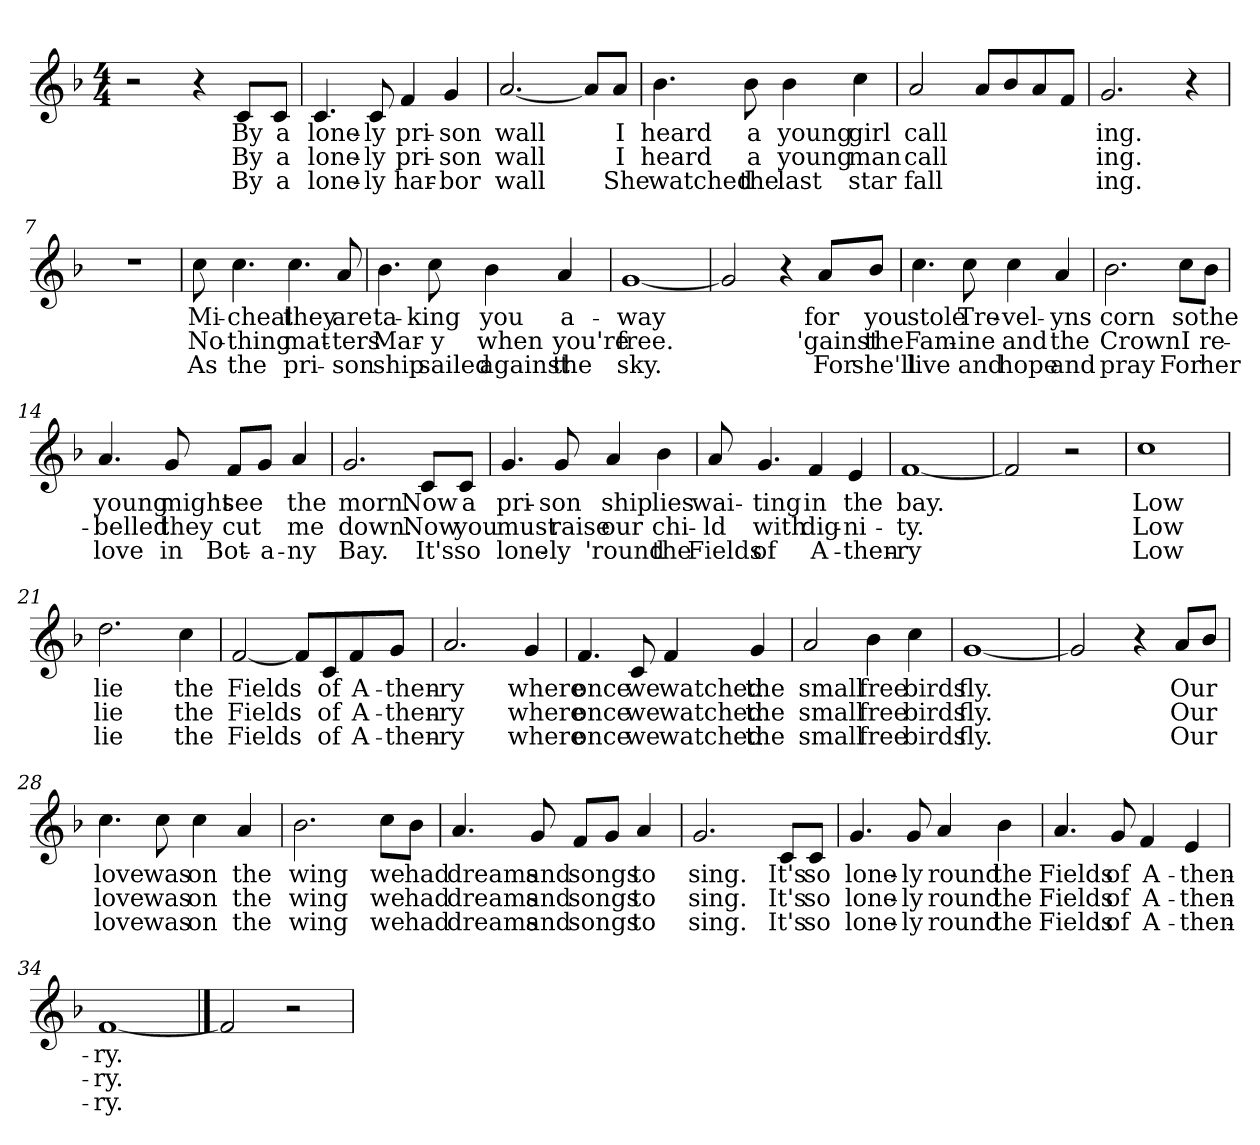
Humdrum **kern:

**kern	**text	**text	**text
*part1	*part1	*part1	*part1
*staff1	*staff1	*staff1	*staff1
*clefG2	*	*	*
*k[b-]	*	*	*
*F:	*	*	*
*M4/4	*	*	*
=1	=1	=1	=1
2r	.	.	.
4r	.	.	.
8c/L	By	By	By
8c/J	a	a	a
=2	=2	=2	=2
4.c/	lone-	lone-	lone-
8c/	-ly	-ly	-ly
4f/	pri-	pri-	har-
4g/	-son	-son	-bor
=3	=3	=3	=3
[2.a/	wall	wall	wall
8a/L]	.	.	.
8a/J	I	I	She
=4	=4	=4	=4
4.b-\	heard	heard	watched
8b-\	a	a	the
4b-\	young	young	last
4cc\	girl	man	star
!!LO:LB:g=z
=5	=5	=5	=5
2a/	call	call	fall
8a/L	.	.	.
8b-/	.	.	.
8a/	.	.	.
8f/J	.	.	.
=6	=6	=6	=6
2.g/	ing.	ing.	ing.
4r	.	.	.
=7	=7	=7	=7
1r	.	.	.
=8	=8	=8	=8
8cc\	Mi-	No-	As
4.cc\	-cheal	-thing	the
4.cc\	they	mat-	pri-
8a/	are	-ters	-son
=9	=9	=9	=9
4.b-\	ta-	Mar-	ship
8cc\	-king	-y	sailed
4b-\	you	when	against
4a/	a-	you're	the
=10	=10	=10	=10
[1g	-way	free.	sky.
!!LO:LB:g=z
=11	=11	=11	=11
2g/]	.	.	.
4r	.	.	.
8a/L	for	'gainst	For
8b-/J	you	the	she'll
=12	=12	=12	=12
4.cc\	stole	Fam-	live
8cc\	Tre-	-ine	and
4cc\	-vel-	and	hope
4a/	-yns	the	and
=13	=13	=13	=13
2.b-\	corn	Crown	pray
8cc\L	so	I	For
8b-\J	the	re-	her
=14	=14	=14	=14
4.a/	young	-belled	love
8g/	might	they	in
8f/L	see	cut	Bot-
8g/J	.	.	-a-
4a/	the	me	-ny
!!LO:LB:g=z
=15	=15	=15	=15
2.g/	morn.	down.	Bay.
8c/L	Now	Now	It's
8c/J	a	you	so
=16	=16	=16	=16
4.g/	pri-	must	lone-
8g/	-son	raise	-ly
4a/	ship	our	'round
4b-\	lies	chi-	the
=17	=17	=17	=17
8a/	wai-	-ld	Fields
4.g/	-ting	with	of
4f/	in	dig-	A-
4e/	the	-ni-	-then-
=18	=18	=18	=18
[1f	bay.	-ty.	-ry
=19	=19	=19	=19
2f/]	.	.	.
2r	.	.	.
=20	=20	=20	=20
1cc	Low	Low	Low
!!LO:LB:g=z
=21	=21	=21	=21
2.dd\	lie	lie	lie
4cc\	the	the	the
=22	=22	=22	=22
[2f/	Fields	Fields	Fields
8f/L]	.	.	.
8c/	of	of	of
8f/	A-	A-	A-
8g/J	-then-	-then-	-then-
=23	=23	=23	=23
2.a/	-ry	-ry	-ry
4g/	where	where	where
=24	=24	=24	=24
4.f/	once	once	once
8c/	we	we	we
4f/	watched	watched	watched
4g/	the	the	the
=25	=25	=25	=25
2a/	small	small	small
4b-\	free	free	free
4cc\	birds	birds	birds
!!LO:LB:g=z
=26	=26	=26	=26
[1g	fly.	fly.	fly.
=27	=27	=27	=27
2g/]	.	.	.
4r	.	.	.
8a/L	Our	Our	Our
8b-/J	.	.	.
=28	=28	=28	=28
4.cc\	love	love	love
8cc\	was	was	was
4cc\	on	on	on
4a/	the	the	the
=29	=29	=29	=29
2.b-\	wing	wing	wing
8cc\L	we	we	we
8b-\J	had	had	had
=30	=30	=30	=30
4.a/	dreams	dreams	dreams
8g/	and	and	and
8f/L	songs	songs	songs
8g/J	.	.	.
4a/	to	to	to
=31	=31	=31	=31
2.g/	sing.	sing.	sing.
8c/L	It's	It's	It's
8c/J	so	so	so
!!LO:LB:g=z
=32	=32	=32	=32
4.g/	lone-	lone-	lone-
8g/	-ly	-ly	-ly
4a/	round	round	round
4b-\	the	the	the
=33	=33	=33	=33
4.a/	Fields	Fields	Fields
8g/	of	of	of
4f/	A-	A-	A-
4e/	-then-	-then-	-then-
=34	=34	=34	=34
[1f	-ry.	-ry.	-ry.
==35	==35	==35	==35
2f/]	.	.	.
2r	.	.	.
=	=	=	=
*-	*-	*-	*-
